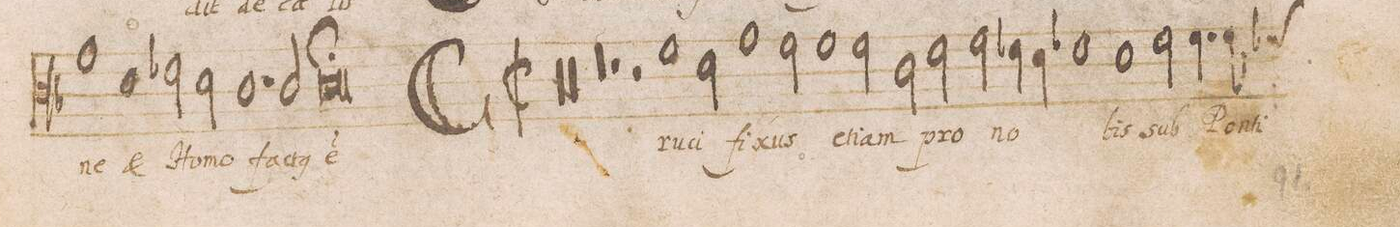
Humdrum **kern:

**kern	**text
*I"DISCANTVS	*
*clefC3	*
*k[b-]	*
*met(C|)	*
*M2/1	*
1g	-ne
=75-	=75-
1d	et
2e-X\	Ho-
2d\	-mo
=76-	=76-
1.c	fac-
2c/	-t(us)
=77-	=77-
0cl;	e(st)
=78||	=78||
*M2/1	*
*met(C|)	*
*mmet(c)	*
00r	.
=79-	=79-
=80-	=80-
00r	.
=81-	=81-
=82-	=82-
00r	.
=83-	=83-
=84-	=84-
1r	.
2r	.
1f\	Cru-
=85-	=85-
2d\	-ci-
1g	-fix-
=86-	=86-
2f\	-us
1f	e-
2f\	-ti-
=87-	=87-
2c\	-am
2e\	pro
2f\	no-
4e-X\	.
4d\	.
=88-	=88-
1e-X	.
1d	-bis
=89-	=89-
2f\	sub
4.f\	Pon-
8f\	-ti-
*-	*-
